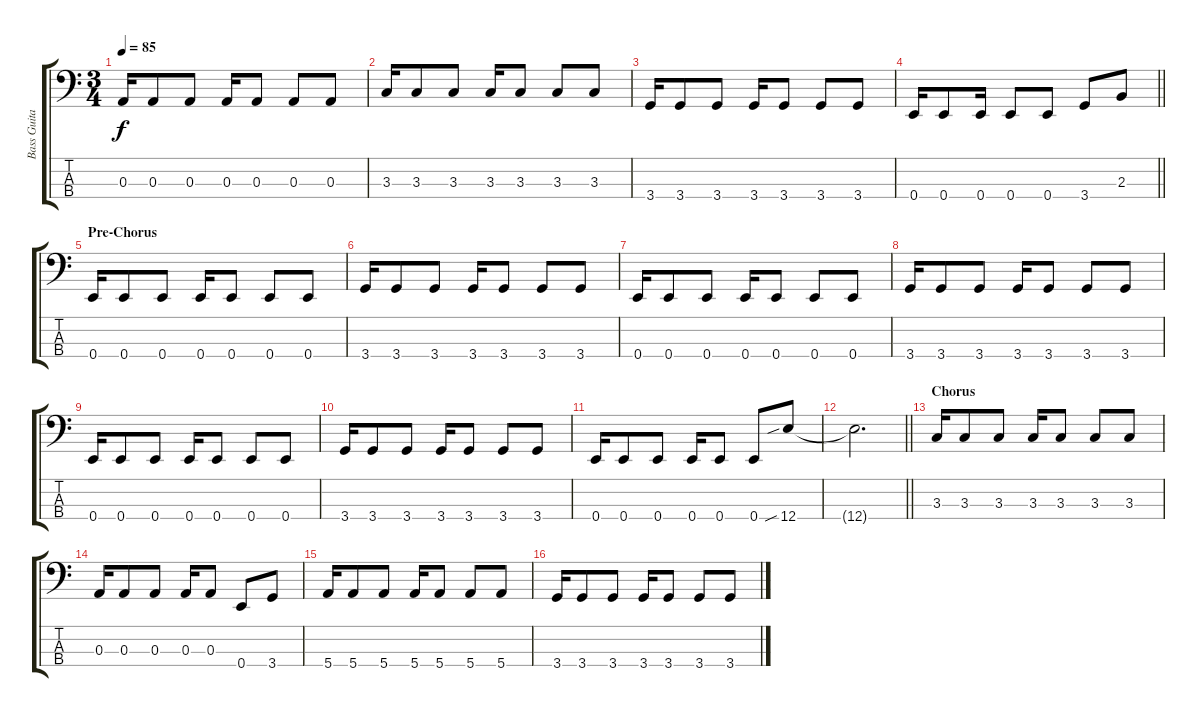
\track ("Bass Guitar (Sajjad)" "Bass Guita") {instrument electricbassfinger}
\staff {score tabs}
\tuning (G2 D2 A1 E1) {hide}
\ts (3 4)
\tempo 85
\clef f4
\ks c
0.3.16{dy f} 0.3.8 0.3.8 0.3.16 0.3.8 0.3.8 0.3.8 |
3.3.16 3.3.8 3.3.8 3.3.16 3.3.8 3.3.8 3.3.8 |
3.4.16 3.4.8 3.4.8 3.4.16 3.4.8 3.4.8 3.4.8 |
\barLineRight lightlight
0.4.16 0.4.8 0.4.16 0.4.8 0.4.8 3.4.8 2.3.8 |
\section ("" "Pre-Chorus")
0.4.16 0.4.8 0.4.8 0.4.16 0.4.8 0.4.8 0.4.8 |
3.4.16 3.4.8 3.4.8 3.4.16 3.4.8 3.4.8 3.4.8 |
0.4.16 0.4.8 0.4.8 0.4.16 0.4.8 0.4.8 0.4.8 |
3.4.16 3.4.8 3.4.8 3.4.16 3.4.8 3.4.8 3.4.8 |
0.4.16 0.4.8 0.4.8 0.4.16 0.4.8 0.4.8 0.4.8 |
3.4.16 3.4.8 3.4.8 3.4.16 3.4.8 3.4.8 3.4.8 |
0.4.16 0.4.8 0.4.8 0.4.16 0.4.8 0.4.8 12.4{sib}.8 |
\barLineRight lightlight
12.4{t}.2{d} |
\section ("" "Chorus")
3.3.16 3.3.8 3.3.8 3.3.16 3.3.8 3.3.8 3.3.8 |
0.3.16 0.3.8 0.3.8 0.3.16 0.3.8 0.4.8 3.4.8 |
5.4.16 5.4.8 5.4.8 5.4.16 5.4.8 5.4.8 5.4.8 |
3.4.16 3.4.8 3.4.8 3.4.16 3.4.8 3.4.8 3.4.8
